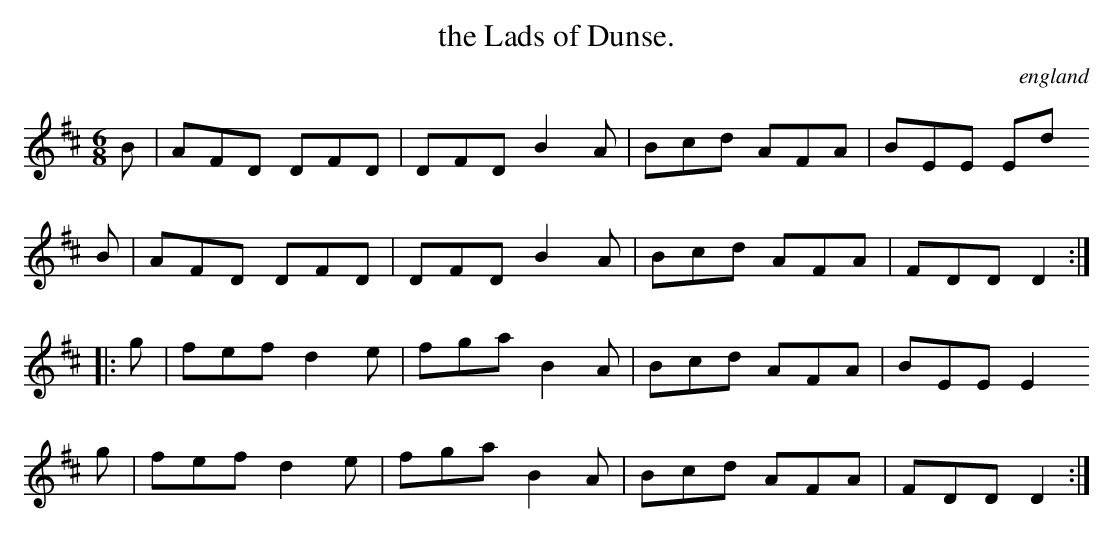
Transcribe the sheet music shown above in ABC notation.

X:1
T:the Lads of Dunse.
O:england
M:6/8
L:1/8
K:D
B|AFD DFD|DFD B2A|Bcd AFA|BEE Ed
B|AFD DFD|DFD B2A|Bcd AFA|FDD D2::
g|fef d2e|fga B2A|Bcd AFA|BEE E2
g|fef d2e|fga B2A|Bcd AFA|FDD D2:|
